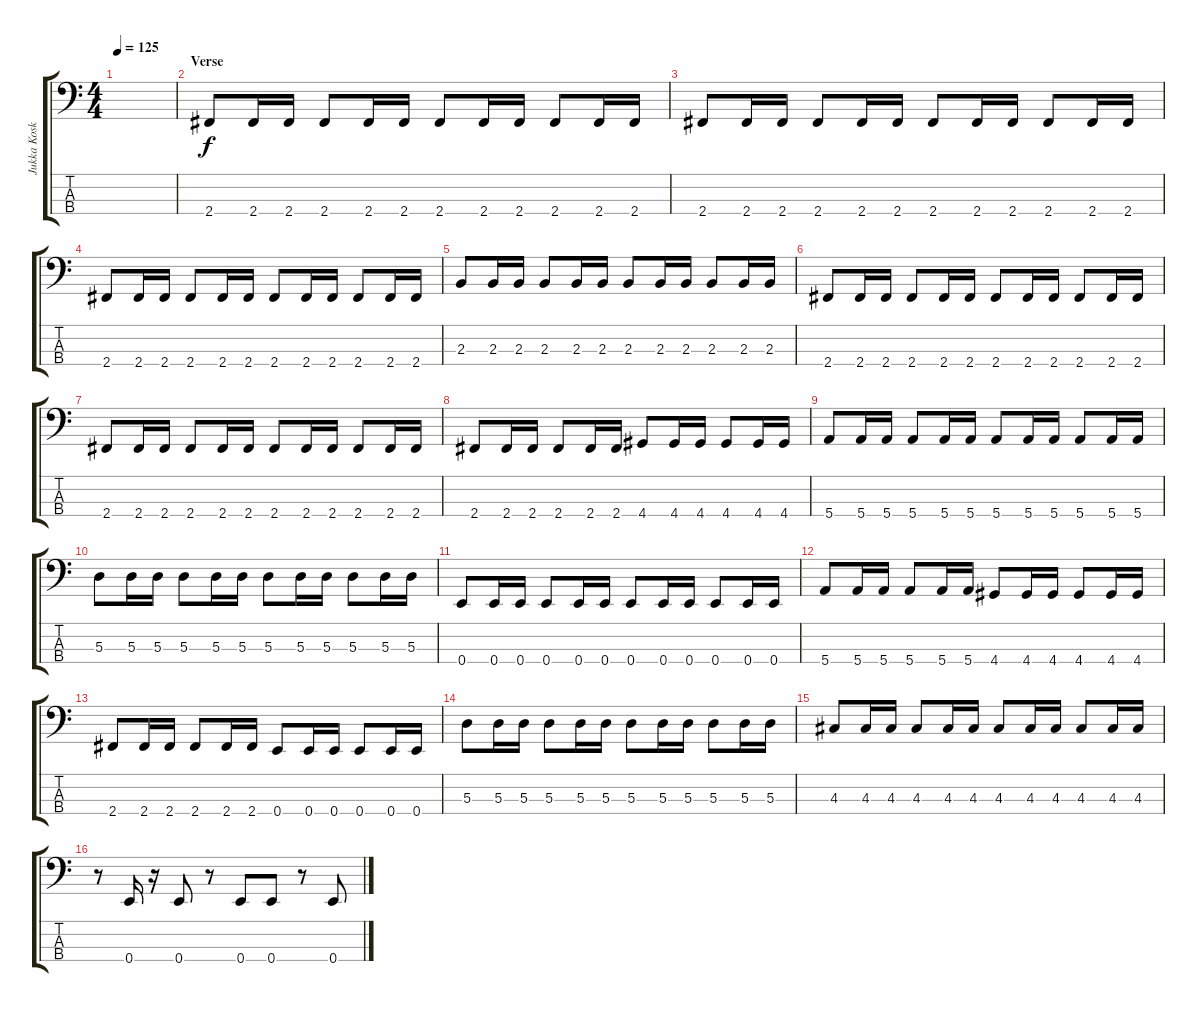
\track ("Jukka Koskinen" "Jukka Kosk") {instrument electricbassfinger}
\staff {score tabs}
\tuning (G2 D2 A1 E1) {hide}
\ts (4 4)
\tempo 125
\clef f4
\ks c
|
\section ("" "Verse")
2.4.8 2.4.16 2.4.16 2.4.8 2.4.16 2.4.16 2.4.8 2.4.16 2.4.16 2.4.8 2.4.16 2.4.16 |
2.4.8 2.4.16 2.4.16 2.4.8 2.4.16 2.4.16 2.4.8 2.4.16 2.4.16 2.4.8 2.4.16 2.4.16 |
2.4.8 2.4.16 2.4.16 2.4.8 2.4.16 2.4.16 2.4.8 2.4.16 2.4.16 2.4.8 2.4.16 2.4.16 |
2.3.8 2.3.16 2.3.16 2.3.8 2.3.16 2.3.16 2.3.8 2.3.16 2.3.16 2.3.8 2.3.16 2.3.16 |
2.4.8 2.4.16 2.4.16 2.4.8 2.4.16 2.4.16 2.4.8 2.4.16 2.4.16 2.4.8 2.4.16 2.4.16 |
2.4.8 2.4.16 2.4.16 2.4.8 2.4.16 2.4.16 2.4.8 2.4.16 2.4.16 2.4.8 2.4.16 2.4.16 |
2.4.8 2.4.16 2.4.16 2.4.8 2.4.16 2.4.16 4.4.8 4.4.16 4.4.16 4.4.8 4.4.16 4.4.16 |
5.4.8 5.4.16 5.4.16 5.4.8 5.4.16 5.4.16 5.4.8 5.4.16 5.4.16 5.4.8 5.4.16 5.4.16 |
5.3.8 5.3.16 5.3.16 5.3.8 5.3.16 5.3.16 5.3.8 5.3.16 5.3.16 5.3.8 5.3.16 5.3.16 |
0.4.8 0.4.16 0.4.16 0.4.8 0.4.16 0.4.16 0.4.8 0.4.16 0.4.16 0.4.8 0.4.16 0.4.16 |
5.4.8 5.4.16 5.4.16 5.4.8 5.4.16 5.4.16 4.4.8 4.4.16 4.4.16 4.4.8 4.4.16 4.4.16 |
2.4.8 2.4.16 2.4.16 2.4.8 2.4.16 2.4.16 0.4.8 0.4.16 0.4.16 0.4.8 0.4.16 0.4.16 |
5.3.8 5.3.16 5.3.16 5.3.8 5.3.16 5.3.16 5.3.8 5.3.16 5.3.16 5.3.8 5.3.16 5.3.16 |
4.3.8 4.3.16 4.3.16 4.3.8 4.3.16 4.3.16 4.3.8 4.3.16 4.3.16 4.3.8 4.3.16 4.3.16 |
r.8 0.4.16 r.16 0.4.8 r.8 0.4.8 0.4.8 r.8 0.4.8
